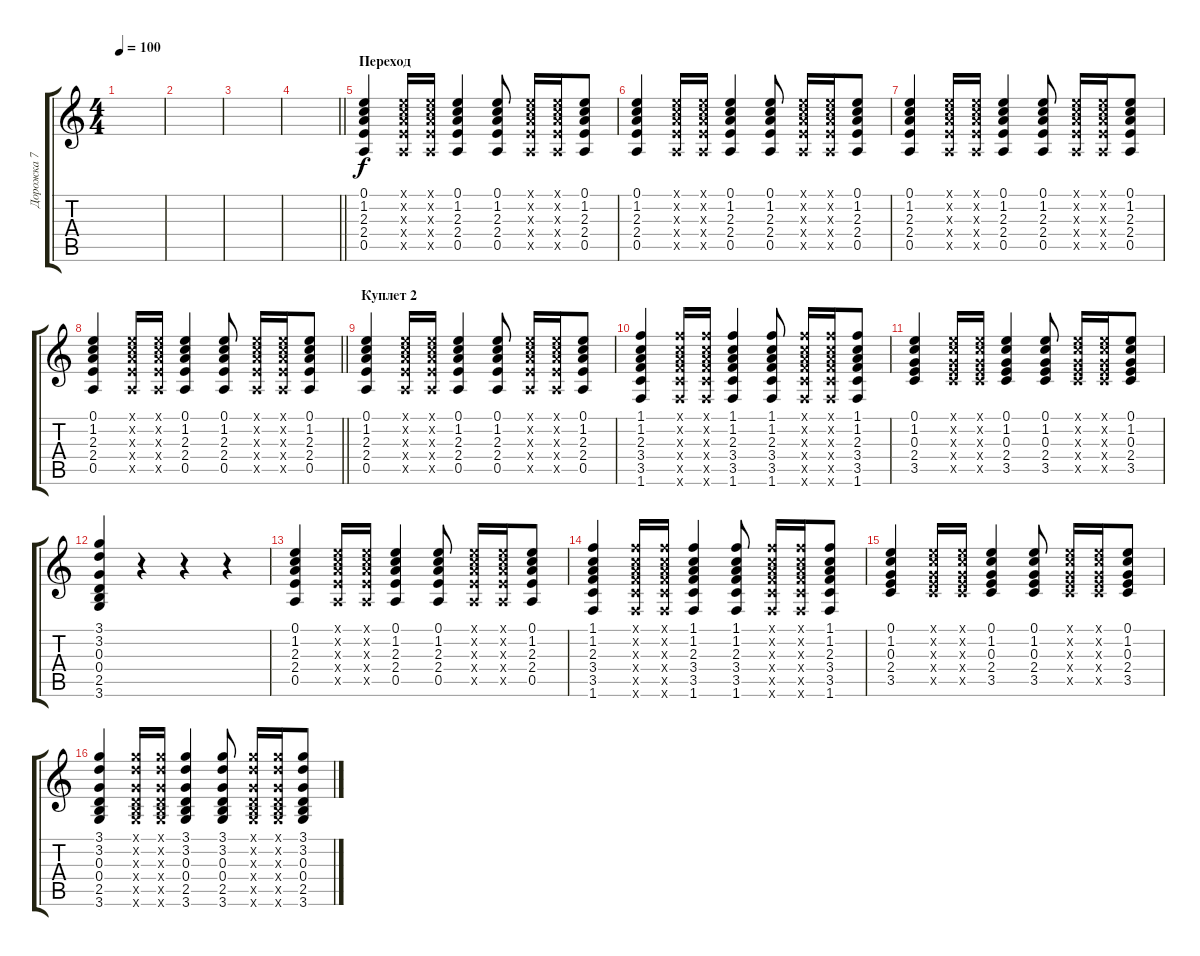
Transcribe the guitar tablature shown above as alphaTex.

\track ("Дорожка 7" "Дорожка 7") {instrument acousticguitarsteel}
\staff {score tabs}
\tuning (E4 B3 G3 D3 A2 E2) {hide}
\ts (4 4)
\tempo 100
\clef g2
\ks c
|
|
|
\barLineRight lightlight
|
\section ("" "Переход")
(0.1 1.2 2.3 2.4 0.5).4{volume 7} (0.1{x} 1.2{x} 2.3{x} 2.4{x} 0.5{x}).16 (0.1{x} 1.2{x} 2.3{x} 2.4{x} 0.5{x}).16 (0.1 1.2 2.3 2.4 0.5).4 (0.1 1.2 2.3 2.4 0.5).8 (0.1{x} 1.2{x} 2.3{x} 2.4{x} 0.5{x}).16 (0.1{x} 1.2{x} 2.3{x} 2.4{x} 0.5{x}).16 (0.1 1.2 2.3 2.4 0.5).8 |
(0.1 1.2 2.3 2.4 0.5).4 (0.1{x} 1.2{x} 2.3{x} 2.4{x} 0.5{x}).16 (0.1{x} 1.2{x} 2.3{x} 2.4{x} 0.5{x}).16 (0.1 1.2 2.3 2.4 0.5).4 (0.1 1.2 2.3 2.4 0.5).8 (0.1{x} 1.2{x} 2.3{x} 2.4{x} 0.5{x}).16 (0.1{x} 1.2{x} 2.3{x} 2.4{x} 0.5{x}).16 (0.1 1.2 2.3 2.4 0.5).8 |
(0.1 1.2 2.3 2.4 0.5).4 (0.1{x} 1.2{x} 2.3{x} 2.4{x} 0.5{x}).16 (0.1{x} 1.2{x} 2.3{x} 2.4{x} 0.5{x}).16 (0.1 1.2 2.3 2.4 0.5).4 (0.1 1.2 2.3 2.4 0.5).8 (0.1{x} 1.2{x} 2.3{x} 2.4{x} 0.5{x}).16 (0.1{x} 1.2{x} 2.3{x} 2.4{x} 0.5{x}).16 (0.1 1.2 2.3 2.4 0.5).8 |
\barLineRight lightlight
(0.1 1.2 2.3 2.4 0.5).4 (0.1{x} 1.2{x} 2.3{x} 2.4{x} 0.5{x}).16 (0.1{x} 1.2{x} 2.3{x} 2.4{x} 0.5{x}).16 (0.1 1.2 2.3 2.4 0.5).4 (0.1 1.2 2.3 2.4 0.5).8 (0.1{x} 1.2{x} 2.3{x} 2.4{x} 0.5{x}).16 (0.1{x} 1.2{x} 2.3{x} 2.4{x} 0.5{x}).16 (0.1 1.2 2.3 2.4 0.5).8 |
\section ("" "Куплет 2")
(0.1 1.2 2.3 2.4 0.5).4{volume 10} (0.1{x} 1.2{x} 2.3{x} 2.4{x} 0.5{x}).16 (0.1{x} 1.2{x} 2.3{x} 2.4{x} 0.5{x}).16 (0.1 1.2 2.3 2.4 0.5).4 (0.1 1.2 2.3 2.4 0.5).8 (0.1{x} 1.2{x} 2.3{x} 2.4{x} 0.5{x}).16 (0.1{x} 1.2{x} 2.3{x} 2.4{x} 0.5{x}).16 (0.1 1.2 2.3 2.4 0.5).8 |
(1.1 1.2 2.3 3.4 3.5 1.6).4 (1.1{x} 1.2{x} 2.3{x} 3.4{x} 3.5{x} 1.6{x}).16 (1.1{x} 1.2{x} 2.3{x} 3.4{x} 3.5{x} 1.6{x}).16 (1.1 1.2 2.3 3.4 3.5 1.6).4 (1.1 1.2 2.3 3.4 3.5 1.6).8 (1.1{x} 1.2{x} 2.3{x} 3.4{x} 3.5{x} 1.6{x}).16 (1.1{x} 1.2{x} 2.3{x} 3.4{x} 3.5{x} 1.6{x}).16 (1.1 1.2 2.3 3.4 3.5 1.6).8 |
(0.1 1.2 0.3 2.4 3.5).4 (0.1{x} 1.2{x} 0.3{x} 2.4{x} 3.5{x}).16 (0.1{x} 1.2{x} 0.3{x} 2.4{x} 3.5{x}).16 (0.1 1.2 0.3 2.4 3.5).4 (0.1 1.2 0.3 2.4 3.5).8 (0.1{x} 1.2{x} 0.3{x} 2.4{x} 3.5{x}).16 (0.1{x} 1.2{x} 0.3{x} 2.4{x} 3.5{x}).16 (0.1 1.2 0.3 2.4 3.5).8 |
(3.1 3.2 0.3 0.4 2.5 3.6).4 r.4 r.4 r.4 |
(0.1 1.2 2.3 2.4 0.5).4{volume 10} (0.1{x} 1.2{x} 2.3{x} 2.4{x} 0.5{x}).16 (0.1{x} 1.2{x} 2.3{x} 2.4{x} 0.5{x}).16 (0.1 1.2 2.3 2.4 0.5).4 (0.1 1.2 2.3 2.4 0.5).8 (0.1{x} 1.2{x} 2.3{x} 2.4{x} 0.5{x}).16 (0.1{x} 1.2{x} 2.3{x} 2.4{x} 0.5{x}).16 (0.1 1.2 2.3 2.4 0.5).8 |
(1.1 1.2 2.3 3.4 3.5 1.6).4 (1.1{x} 1.2{x} 2.3{x} 3.4{x} 3.5{x} 1.6{x}).16 (1.1{x} 1.2{x} 2.3{x} 3.4{x} 3.5{x} 1.6{x}).16 (1.1 1.2 2.3 3.4 3.5 1.6).4 (1.1 1.2 2.3 3.4 3.5 1.6).8 (1.1{x} 1.2{x} 2.3{x} 3.4{x} 3.5{x} 1.6{x}).16 (1.1{x} 1.2{x} 2.3{x} 3.4{x} 3.5{x} 1.6{x}).16 (1.1 1.2 2.3 3.4 3.5 1.6).8 |
(0.1 1.2 0.3 2.4 3.5).4 (0.1{x} 1.2{x} 0.3{x} 2.4{x} 3.5{x}).16 (0.1{x} 1.2{x} 0.3{x} 2.4{x} 3.5{x}).16 (0.1 1.2 0.3 2.4 3.5).4 (0.1 1.2 0.3 2.4 3.5).8 (0.1{x} 1.2{x} 0.3{x} 2.4{x} 3.5{x}).16 (0.1{x} 1.2{x} 0.3{x} 2.4{x} 3.5{x}).16 (0.1 1.2 0.3 2.4 3.5).8 |
(3.1 3.2 0.3 0.4 2.5 3.6).4 (3.1{x} 3.2{x} 0.3{x} 0.4{x} 2.5{x} 3.6{x}).16 (3.1{x} 3.2{x} 0.3{x} 0.4{x} 2.5{x} 3.6{x}).16 (3.1 3.2 0.3 0.4 2.5 3.6).4 (3.1 3.2 0.3 0.4 2.5 3.6).8 (3.1{x} 3.2{x} 0.3{x} 0.4{x} 2.5{x} 3.6{x}).16 (3.1{x} 3.2{x} 0.3{x} 0.4{x} 2.5{x} 3.6{x}).16 (3.1 3.2 0.3 0.4 2.5 3.6).8
